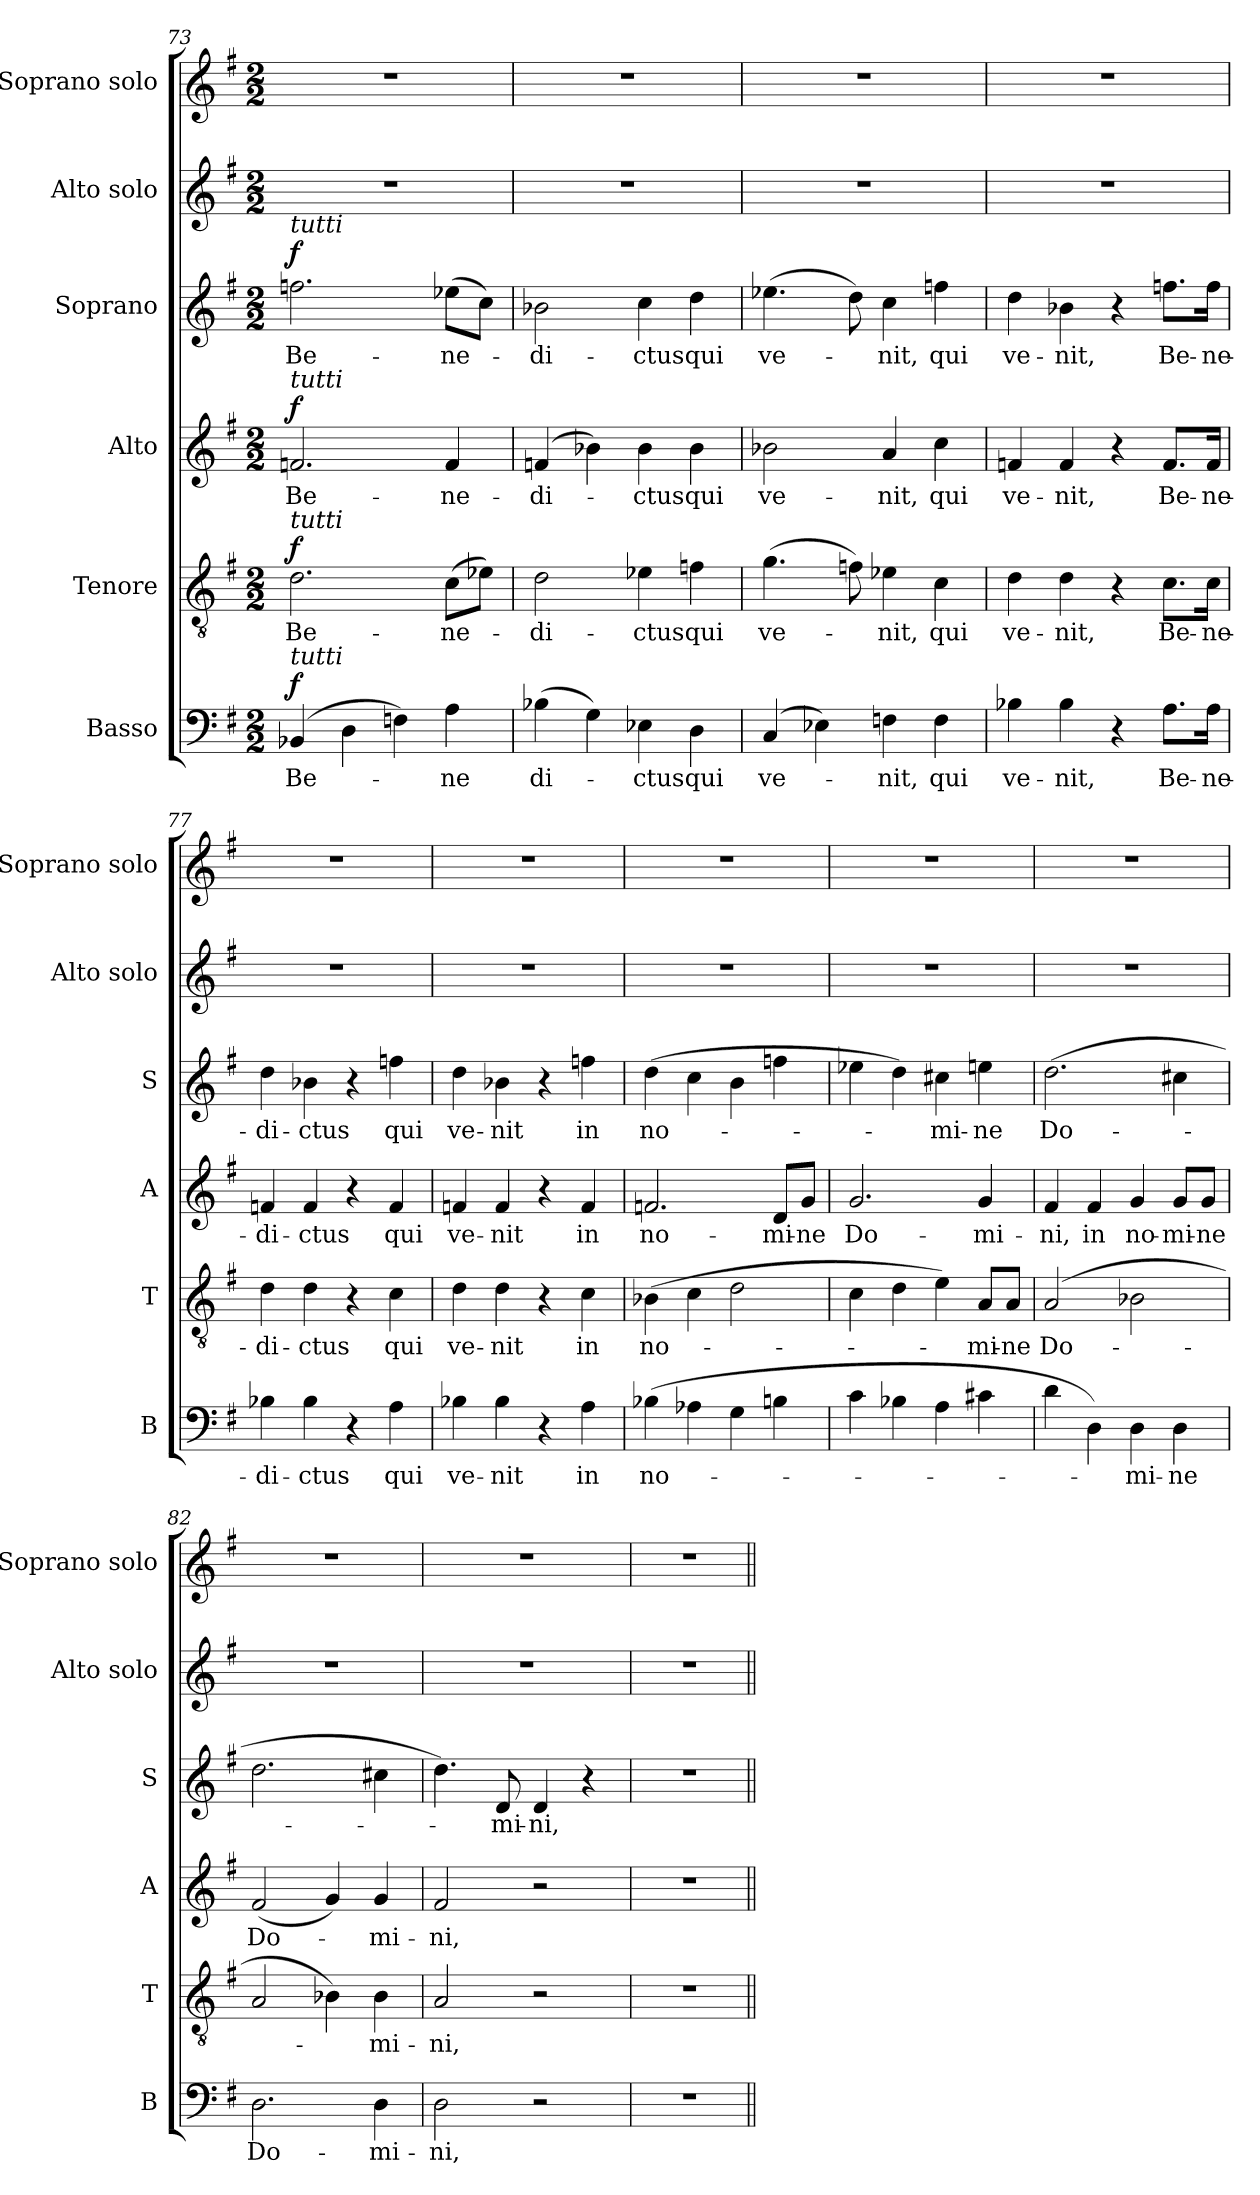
**kern	**text	**dynam	**kern	**text	**dynam	**kern	**text	**dynam	**kern	**text	**dynam	**kern	**kern
*part6	*part6	*part6	*part5	*part5	*part5	*part4	*part4	*part4	*part3	*part3	*part3	*part2	*part1
*staff6	*staff6	*staff6	*staff5	*staff5	*staff5	*staff4	*staff4	*staff4	*staff3	*staff3	*staff3	*staff2	*staff1
*I"Basso	*	*	*I"Tenore	*	*	*I"Alto	*	*	*I"Soprano	*	*	*I"Alto solo	*I"Soprano solo
*I'B	*	*	*I'T	*	*	*I'A	*	*	*I'S	*	*	*I'Alto solo	*I'Soprano solo
*clefF4	*	*	*clefGv2	*	*	*clefG2	*	*	*clefG2	*	*	*clefG2	*clefG2
*k[f#]	*	*	*k[f#]	*	*	*k[f#]	*	*	*k[f#]	*	*	*k[f#]	*k[f#]
*G:	*	*	*G:	*	*	*G:	*	*	*G:	*	*	*G:	*G:
*M2/2	*	*	*M2/2	*	*	*M2/2	*	*	*M2/2	*	*	*M2/2	*M2/2
=73	=73	=73	=73	=73	=73	=73	=73	=73	=73	=73	=73	=73	=73
!	!	!	!	!	!	!	!	!	!LO:TX:a:i:t=tutti	!	!	!	!
!	!	!	!	!	!	!LO:TX:a:i:t=tutti	!	!	!	!	!	!	!
!	!	!	!LO:TX:a:i:t=tutti	!	!	!	!	!	!	!	!	!	!
!LO:TX:a:i:t=tutti	!	!	!	!	!	!	!	!	!	!	!	!	!
!	!	!LO:DY:a	!	!	!LO:DY:a	!	!	!LO:DY:a	!	!	!LO:DY:a	!	!
(>4BB-X/	Be-	f	2.d\	Be-	f	2.fn/	Be-	f	2.ffn\	Be-	f	1r	1r
4D\	.	.	.	.	.	.	.	.	.	.	.	.	.
4Fn\)	.	.	.	.	.	.	.	.	.	.	.	.	.
4A\	-ne	.	(>8c\L	-ne-	.	4f/	-ne-	.	(>8ee-X\L	-ne-	.	.	.
.	.	.	8e-X\J)	.	.	.	.	.	8cc\J)	.	.	.	.
=74	=74	=74	=74	=74	=74	=74	=74	=74	=74	=74	=74	=74	=74
(>4B-X\	di-	.	2d\	-di-	.	(>4fn/	-di-	.	2b-X\	-di-	.	1r	1r
4G\)	.	.	.	.	.	4b-X\)	.	.	.	.	.	.	.
4E-X\	-ctus	.	4e-X\	-ctus	.	4b-\	-ctus	.	4cc\	-ctus	.	.	.
4D\	qui	.	4fn\	qui	.	4b-\	qui	.	4dd\	qui	.	.	.
!!LO:PB:g=z
=75	=75	=75	=75	=75	=75	=75	=75	=75	=75	=75	=75	=75	=75
(>4C/	ve-	.	(>4.g\	ve-	.	2b-X\	ve-	.	(>4.ee-X\	ve-	.	1r	1r
4E-X\)	.	.	.	.	.	.	.	.	.	.	.	.	.
.	.	.	8fn\)	.	.	.	.	.	8dd\)	.	.	.	.
4Fn\	-nit,	.	4e-X\	-nit,	.	4a/	-nit,	.	4cc\	-nit,	.	.	.
4F\	qui	.	4c\	qui	.	4cc\	qui	.	4ffn\	qui	.	.	.
=76	=76	=76	=76	=76	=76	=76	=76	=76	=76	=76	=76	=76	=76
4B-X\	ve-	.	4d\	ve-	.	4fn/	ve-	.	4dd\	ve-	.	1r	1r
4B-\	-nit,	.	4d\	-nit,	.	4f/	-nit,	.	4b-X\	-nit,	.	.	.
4r	.	.	4r	.	.	4r	.	.	4r	.	.	.	.
8.A\L	Be-	.	8.c\L	Be-	.	8.f/L	Be-	.	8.ffn\L	Be-	.	.	.
16A\Jk	-ne-	.	16c\Jk	-ne-	.	16f/Jk	-ne-	.	16ff\Jk	-ne-	.	.	.
=77	=77	=77	=77	=77	=77	=77	=77	=77	=77	=77	=77	=77	=77
4B-X\	-di-	.	4d\	-di-	.	4fn/	-di-	.	4dd\	-di-	.	1r	1r
4B-\	-ctus	.	4d\	-ctus	.	4f/	-ctus	.	4b-X\	-ctus	.	.	.
4r	.	.	4r	.	.	4r	.	.	4r	.	.	.	.
4A\	qui	.	4c\	qui	.	4f/	qui	.	4ffn\	qui	.	.	.
=78	=78	=78	=78	=78	=78	=78	=78	=78	=78	=78	=78	=78	=78
4B-X\	ve-	.	4d\	ve-	.	4fn/	ve-	.	4dd\	ve-	.	1r	1r
4B-\	-nit	.	4d\	-nit	.	4f/	-nit	.	4b-X\	-nit	.	.	.
4r	.	.	4r	.	.	4r	.	.	4r	.	.	.	.
4A\	in	.	4c\	in	.	4f/	in	.	4ffn\	in	.	.	.
=79	=79	=79	=79	=79	=79	=79	=79	=79	=79	=79	=79	=79	=79
(>4B-X\	no-	.	(>4B-X\	no-	.	2.fn/	no-	.	(>4dd\	no-	.	1r	1r
4A-X\	.	.	4c\	.	.	.	.	.	4cc\	.	.	.	.
4G\	.	.	2d\	.	.	.	.	.	4b\	.	.	.	.
4Bn\	.	.	.	.	.	8d/L	-mi-	.	4ffn\	.	.	.	.
.	.	.	.	.	.	8g/J	-ne	.	.	.	.	.	.
!!LO:LB:g=z
=80	=80	=80	=80	=80	=80	=80	=80	=80	=80	=80	=80	=80	=80
4c\	.	.	4c\	.	.	2.g/	Do-	.	4ee-X\	.	.	1r	1r
4B-X\	.	.	4d\	.	.	.	.	.	4dd\)	.	.	.	.
4A\	.	.	4e\)	.	.	.	.	.	4cc#X\	-mi-	.	.	.
4c#X\	.	.	8A/L	-mi-	.	4g/	-mi-	.	4een\	-ne	.	.	.
.	.	.	8A/J	-ne	.	.	.	.	.	.	.	.	.
=81	=81	=81	=81	=81	=81	=81	=81	=81	=81	=81	=81	=81	=81
4d\	.	.	(>2A/	Do-	.	4f#/	-ni,	.	(>2.dd\	Do-	.	1r	1r
4D\)	.	.	.	.	.	4f#/	in	.	.	.	.	.	.
4D\	-mi-	.	2B-X\	.	.	4g/	no-	.	.	.	.	.	.
4D\	-ne	.	.	.	.	8g/L	-mi-	.	4cc#X\	.	.	.	.
.	.	.	.	.	.	8g/J	-ne	.	.	.	.	.	.
=82	=82	=82	=82	=82	=82	=82	=82	=82	=82	=82	=82	=82	=82
2.D\	Do-	.	2A/	.	.	(<2f#/	Do-	.	2.dd\	.	.	1r	1r
.	.	.	4B-X\)	.	.	4g/)	.	.	.	.	.	.	.
4D\	-mi-	.	4B-\	-mi-	.	4g/	-mi-	.	4cc#X\	.	.	.	.
=83	=83	=83	=83	=83	=83	=83	=83	=83	=83	=83	=83	=83	=83
2D\	-ni,	.	2A/	-ni,	.	2f#/	-ni,	.	4.dd\)	.	.	1r	1r
.	.	.	.	.	.	.	.	.	8d/	-mi-	.	.	.
2r	.	.	2r	.	.	2r	.	.	4d/	-ni,	.	.	.
.	.	.	.	.	.	.	.	.	4r	.	.	.	.
=84	=84	=84	=84	=84	=84	=84	=84	=84	=84	=84	=84	=84	=84
1r	.	.	1r	.	.	1r	.	.	1r	.	.	1r	1r
=||	=||	=||	=||	=||	=||	=||	=||	=||	=||	=||	=||	=||	=||
*-	*-	*-	*-	*-	*-	*-	*-	*-	*-	*-	*-	*-	*-
